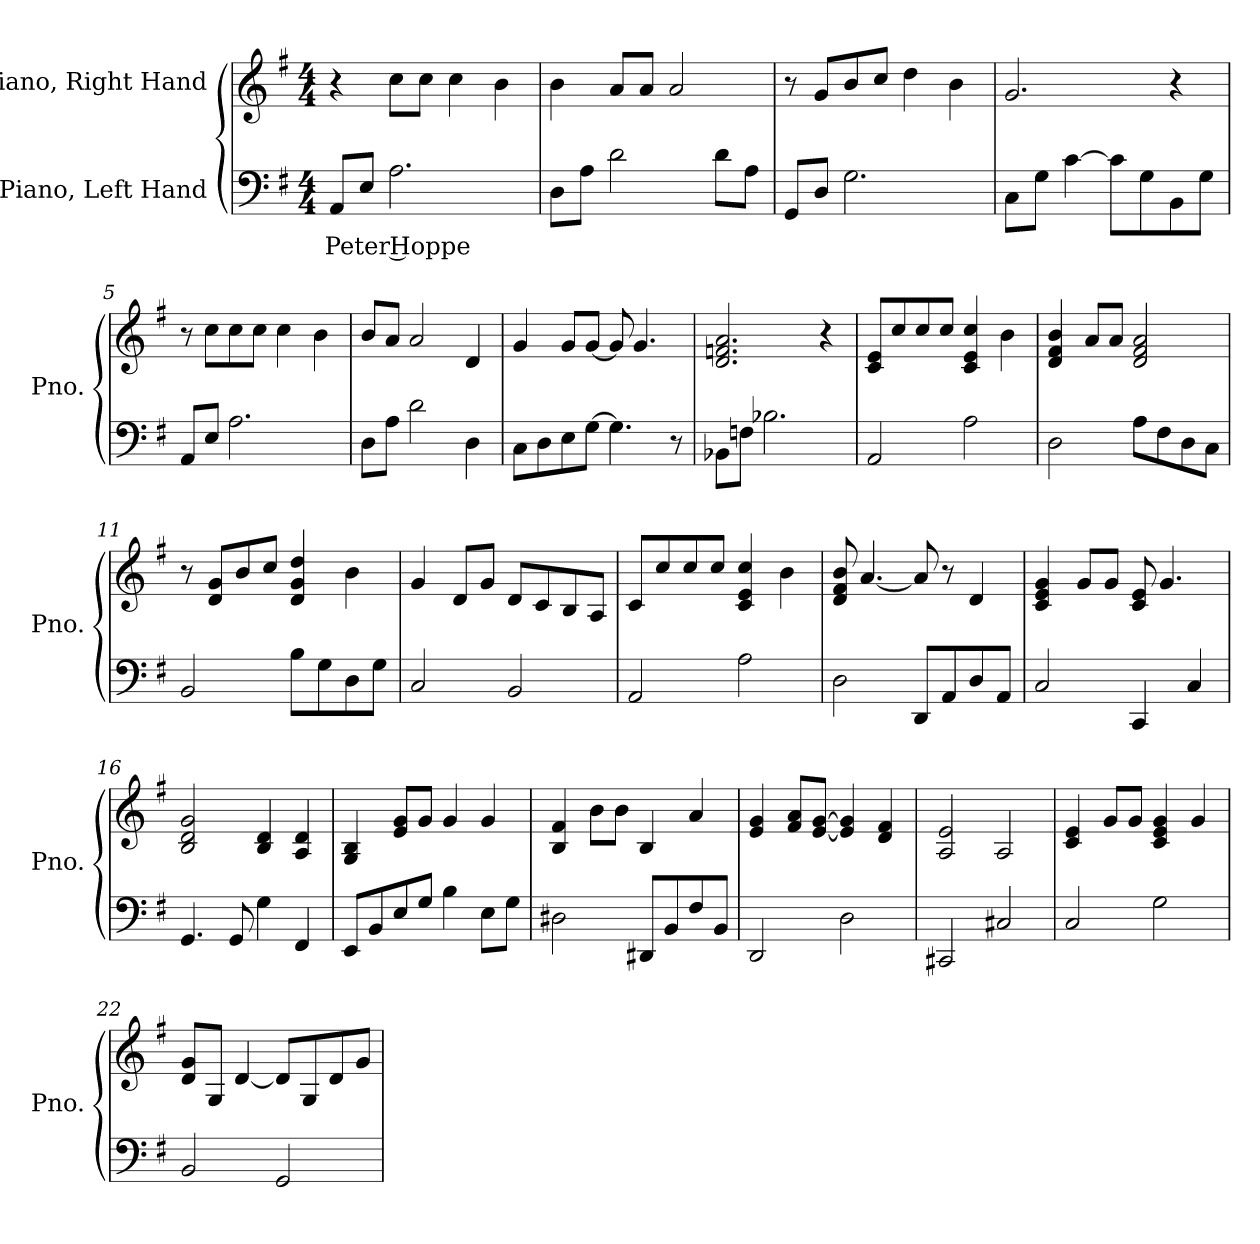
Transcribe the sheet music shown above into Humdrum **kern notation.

**kern	**text	**kern
*part2	*part2	*part1
*staff2	*staff2	*staff1
*I"Piano, Left Hand	*	*I"Piano, Right Hand
*I'Pno.	*	*I'Pno.
*clefF4	*	*clefG2
*k[f#]	*	*k[f#]
*M4/4	*	*M4/4
*MM100	*	*MM100
=1	=1	=1
!	!LO:LY:b	!
8AA/L	Peter Hoppe	4r
8E/J	.	.
2.A\	.	8cc\L
.	.	8cc\J
.	.	4cc\
.	.	4b\
=2	=2	=2
8D\L	.	4b\
8A\J	.	.
2d\	.	8a/L
.	.	8a/J
.	.	2a/
8d\L	.	.
8A\J	.	.
=3	=3	=3
8GG/L	.	8r
8D/J	.	8g/L
2.G\	.	8b/
.	.	8cc/J
.	.	4dd\
.	.	4b\
=4	=4	=4
8C\L	.	2.g/
8G\J	.	.
[4c\	.	.
8c\L]	.	.
8G\	.	.
8BB\	.	4r
8G\J	.	.
!!LO:LB:g=z
=5	=5	=5
8AA/L	.	8r
8E/J	.	8cc\L
2.A\	.	8cc\
.	.	8cc\J
.	.	4cc\
.	.	4b\
=6	=6	=6
8D\L	.	8b/L
8A\J	.	8a/J
2d\	.	2a/
4D\	.	4d/
=7	=7	=7
8C\L	.	4g/
8D\	.	.
8E\	.	8g/L
[8G\J	.	[8g/J
4.G\]	.	8g/]
.	.	4.g/
8r	.	.
=8	=8	=8
8BB-X\L	.	2.d/ 2.fn/ 2.a/
8Fn\J	.	.
2.B-X\	.	.
.	.	4r
=9	=9	=9
2AA/	.	8c/ 8e/L
.	.	8cc/
.	.	8cc/
.	.	8cc/J
2A\	.	4c/ 4e/ 4cc/
.	.	4b\
=10	=10	=10
2D\	.	4d/ 4f#/ 4b/
.	.	8a/L
.	.	8a/J
8A\L	.	2d/ 2f#/ 2a/
8F#\	.	.
8D\	.	.
8C\J	.	.
!!LO:LB:g=z
=11	=11	=11
2BB/	.	8r
.	.	8d/ 8g/L
.	.	8b/
.	.	8cc/J
8B\L	.	4d/ 4g/ 4dd/
8G\	.	.
8D\	.	4b\
8G\J	.	.
=12	=12	=12
2C/	.	4g/
.	.	8d/L
.	.	8g/J
2BB/	.	8d/L
.	.	8c/
.	.	8B/
.	.	8A/J
=13	=13	=13
2AA/	.	8c/L
.	.	8cc/
.	.	8cc/
.	.	8cc/J
2A\	.	4c/ 4e/ 4cc/
.	.	4b\
=14	=14	=14
2D\	.	8d/ 8f#/ 8b/
.	.	[4.a/
8DD/L	.	8a/]
8AA/	.	8r
8D/	.	4d/
8AA/J	.	.
=15	=15	=15
2C/	.	4c/ 4e/ 4g/
.	.	8g/L
.	.	8g/J
4CC/	.	8c/ 8e/
.	.	4.g/
4C/	.	.
!!LO:LB:g=z
=16	=16	=16
4.GG/	.	2B/ 2d/ 2g/
8GG/	.	.
4G\	.	4B/ 4d/
4FF#/	.	4A/ 4d/
=17	=17	=17
8EE/L	.	4G/ 4B/
8BB/	.	.
8E/	.	8e/ 8g/L
8G/J	.	8g/J
4B\	.	4g/
8E\L	.	4g/
8G\J	.	.
=18	=18	=18
2D#X\	.	4B/ 4f#/
.	.	8b\L
.	.	8b\J
8DD#X/L	.	4B/
8BB/	.	.
8F#/	.	4a/
8BB/J	.	.
=19	=19	=19
2DD/	.	4e/ 4g/
.	.	8f#/ 8a/L
.	.	[8e/ [8g/J
2D\	.	4e/] 4g/]
.	.	4d/ 4f#/
=20	=20	=20
2CC#X/	.	2A/ 2e/
2C#X/	.	2A/
=21	=21	=21
2C/	.	4c/ 4e/
.	.	8g/L
.	.	8g/J
2G\	.	4c/ 4e/ 4g/
.	.	4g/
!!LO:LB:g=z
=22	=22	=22
2BB/	.	8d/ 8g/L
.	.	8G/J
.	.	[4d/
2GG/	.	8d/L]
.	.	8G/
.	.	8d/
.	.	8g/J
=	=	=
*-	*-	*-
